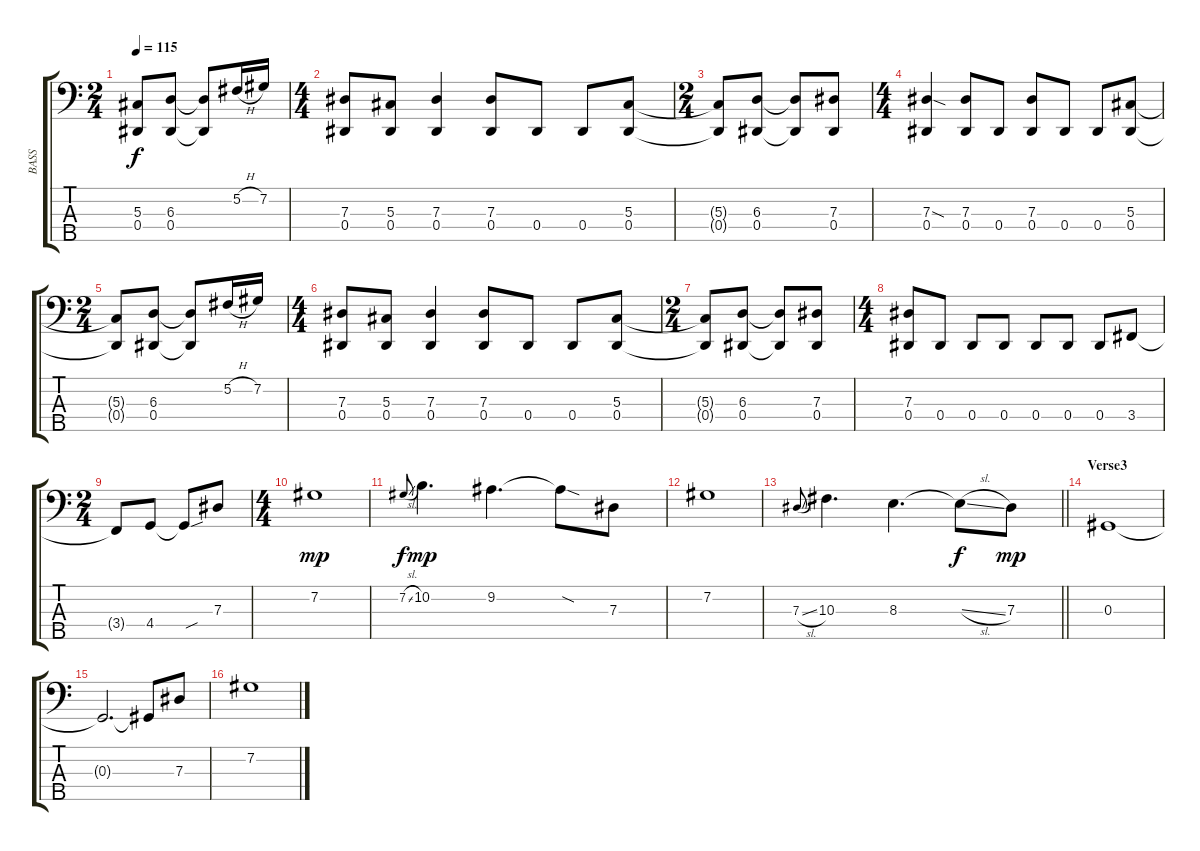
\track ("BASS" "BASS") {instrument electricbasspick}
\staff {score tabs}
\tuning (Gb2 Db2 Ab1 Eb1 Ab0) {hide}
\ts (2 4)
\tempo 115
\clef f4
\ks c
(5.3{t} 0.4{t}).8{dy f} (6.3 0.4).8 (6.3{t} 0.4{t}).8 5.2{h}.16 7.2.16 |
\ts (4 4)
(7.3 0.4).8 (5.3 0.4).8 (7.3 0.4).4 (7.3 0.4).8 0.4.8 0.4.8 (5.3 0.4).8 |
\ts (2 4)
(5.3{t} 0.4{t}).8 (6.3 0.4).8 (6.3{t} 0.4{t}).8 (7.3 0.4).8 |
\ts (4 4)
(7.3{sod} 0.4).4 (7.3 0.4).8 0.4.8 (7.3 0.4).8 0.4.8 0.4.8 (5.3 0.4).8 |
\ts (2 4)
(5.3{t} 0.4{t}).8 (6.3 0.4).8 (6.3{t} 0.4{t}).8 5.2{h}.16 7.2.16 |
\ts (4 4)
(7.3 0.4).8 (5.3 0.4).8 (7.3 0.4).4 (7.3 0.4).8 0.4.8 0.4.8 (5.3 0.4).8 |
\ts (2 4)
(5.3{t} 0.4{t}).8 (6.3 0.4).8 (6.3{t} 0.4{t}).8 (7.3 0.4).8 |
\ts (4 4)
(7.3 0.4).8 0.4.8 0.4.8 0.4.8 0.4.8 0.4.8 0.4.8 3.4.8 |
\ts (2 4)
3.4{t}.8 4.4.8 4.4{sou t}.8 7.3.8 |
\ts (4 4)
7.2.1{dy mp} |
7.2{sl}.8{gr onbeat dy f} 10.2.4{d dy mp} 9.2.4{d} 9.2{sod t}.8 7.3.8 |
7.2.1 |
\barLineRight lightlight
7.3{sl}.8{gr onbeat} 10.3.4{d} 8.3.4{d} 8.3{sl t}.8{dy f} 7.3.8{dy mp} |
\section ("" "Verse3")
0.3.1 |
0.3{t}.2{d} 0.3{t}.8 7.3.8 |
7.2.1
